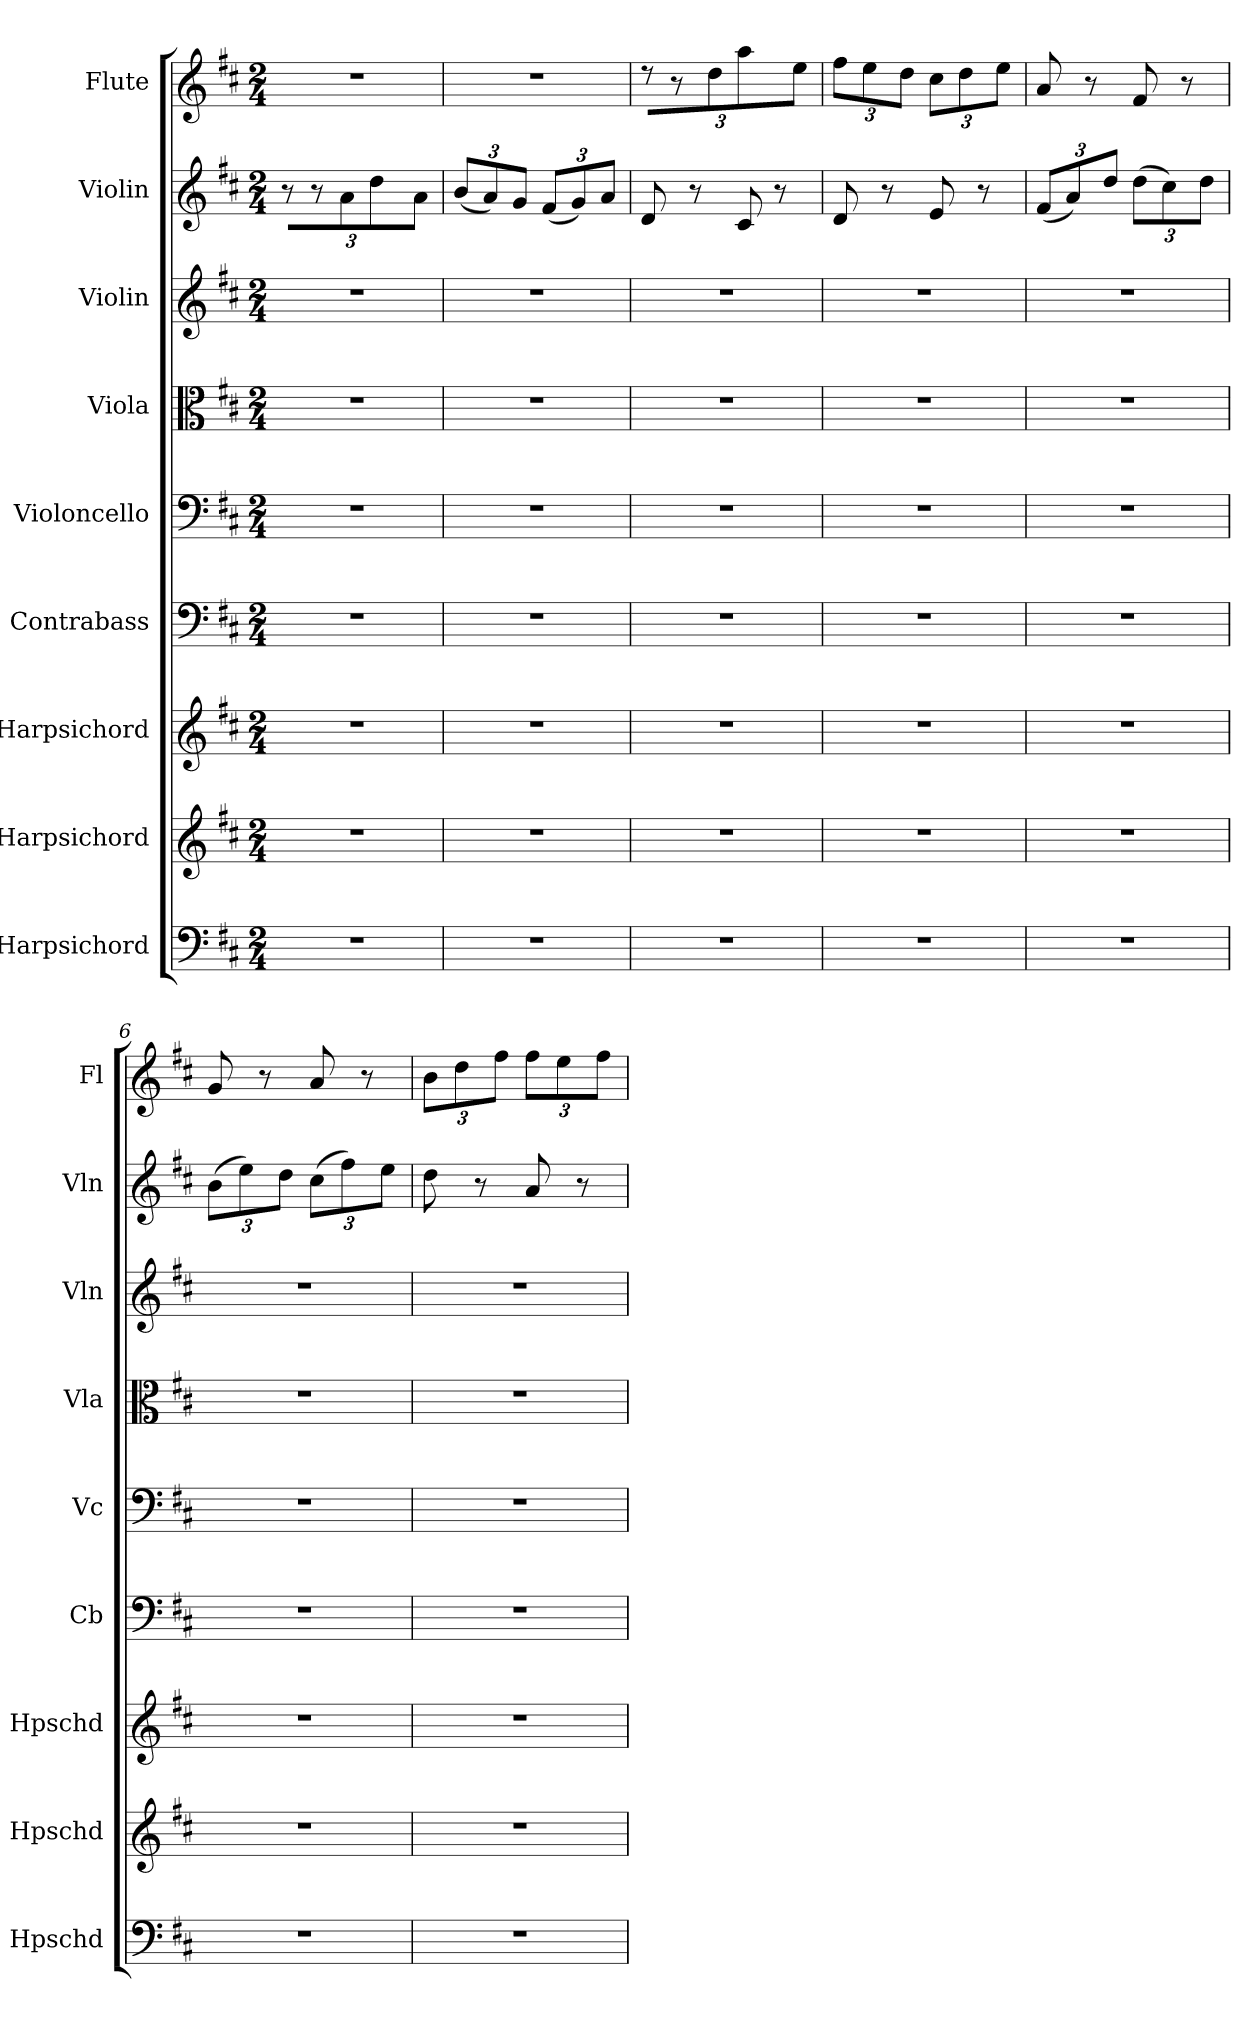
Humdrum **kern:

**kern	**kern	**kern	**kern	**kern	**kern	**kern	**kern	**kern
*part9	*part8	*part7	*part6	*part5	*part4	*part3	*part2	*part1
*staff9	*staff8	*staff7	*staff6	*staff5	*staff4	*staff3	*staff2	*staff1
*I"Harpsichord	*I"Harpsichord	*I"Harpsichord	*I"Contrabass	*I"Violoncello	*I"Viola	*I"Violin	*I"Violin	*I"Flute
*I'Hpschd	*I'Hpschd	*I'Hpschd	*I'Cb	*I'Vc	*I'Vla	*I'Vln	*I'Vln	*I'Fl
*clefF4	*clefG2	*clefG2	*clefF4	*clefF4	*clefC3	*clefG2	*clefG2	*clefG2
*k[f#c#]	*k[f#c#]	*k[f#c#]	*k[f#c#]	*k[f#c#]	*k[f#c#]	*k[f#c#]	*k[f#c#]	*k[f#c#]
*D:	*D:	*D:	*D:	*D:	*D:	*D:	*D:	*D:
*M2/4	*M2/4	*M2/4	*M2/4	*M2/4	*M2/4	*M2/4	*M2/4	*M2/4
*MM88	*MM88	*MM88	*MM88	*MM88	*MM88	*MM88	*MM88	*MM88
=1	=1	=1	=1	=1	=1	=1	=1	=1
2r	2r	2r	2r	2r	2r	2r	12r	2r
.	.	.	.	.	.	.	12r	.
.	.	.	.	.	.	.	12a/	.
.	.	.	.	.	.	.	6dd\	.
.	.	.	.	.	.	.	12a\J	.
=2	=2	=2	=2	=2	=2	=2	=2	=2
2r	2r	2r	2r	2r	2r	2r	(12b/L	2r
.	.	.	.	.	.	.	12a/)	.
.	.	.	.	.	.	.	12g/J	.
.	.	.	.	.	.	.	(12f#/L	.
.	.	.	.	.	.	.	12g/)	.
.	.	.	.	.	.	.	12a/J	.
=3	=3	=3	=3	=3	=3	=3	=3	=3
2r	2r	2r	2r	2r	2r	2r	8d/	12r
.	.	.	.	.	.	.	.	12r
.	.	.	.	.	.	.	8r	.
.	.	.	.	.	.	.	.	12dd\
.	.	.	.	.	.	.	8c#/	6aa\
.	.	.	.	.	.	.	8r	.
.	.	.	.	.	.	.	.	12ee\J
=4	=4	=4	=4	=4	=4	=4	=4	=4
2r	2r	2r	2r	2r	2r	2r	8d/	12ff#\L
.	.	.	.	.	.	.	.	12ee\
.	.	.	.	.	.	.	8r	.
.	.	.	.	.	.	.	.	12dd\J
.	.	.	.	.	.	.	8e/	12cc#\L
.	.	.	.	.	.	.	.	12dd\
.	.	.	.	.	.	.	8r	.
.	.	.	.	.	.	.	.	12ee\J
=5	=5	=5	=5	=5	=5	=5	=5	=5
2r	2r	2r	2r	2r	2r	2r	(12f#/L	8a/
.	.	.	.	.	.	.	12a/)	.
.	.	.	.	.	.	.	.	8r
.	.	.	.	.	.	.	12dd/J	.
.	.	.	.	.	.	.	(12dd\L	8f#/
.	.	.	.	.	.	.	12cc#\)	.
.	.	.	.	.	.	.	.	8r
.	.	.	.	.	.	.	12dd\J	.
=6	=6	=6	=6	=6	=6	=6	=6	=6
2r	2r	2r	2r	2r	2r	2r	(12b\L	8g/
.	.	.	.	.	.	.	12ee\)	.
.	.	.	.	.	.	.	.	8r
.	.	.	.	.	.	.	12dd\J	.
.	.	.	.	.	.	.	(12cc#\L	8a/
.	.	.	.	.	.	.	12ff#\)	.
.	.	.	.	.	.	.	.	8r
.	.	.	.	.	.	.	12ee\J	.
=7	=7	=7	=7	=7	=7	=7	=7	=7
2r	2r	2r	2r	2r	2r	2r	8dd\	12b\L
.	.	.	.	.	.	.	.	12dd\
.	.	.	.	.	.	.	8r	.
.	.	.	.	.	.	.	.	12ff#\J
.	.	.	.	.	.	.	8a/	12ff#\L
.	.	.	.	.	.	.	.	12ee\
.	.	.	.	.	.	.	8r	.
.	.	.	.	.	.	.	.	12ff#\J
=	=	=	=	=	=	=	=	=
*-	*-	*-	*-	*-	*-	*-	*-	*-
